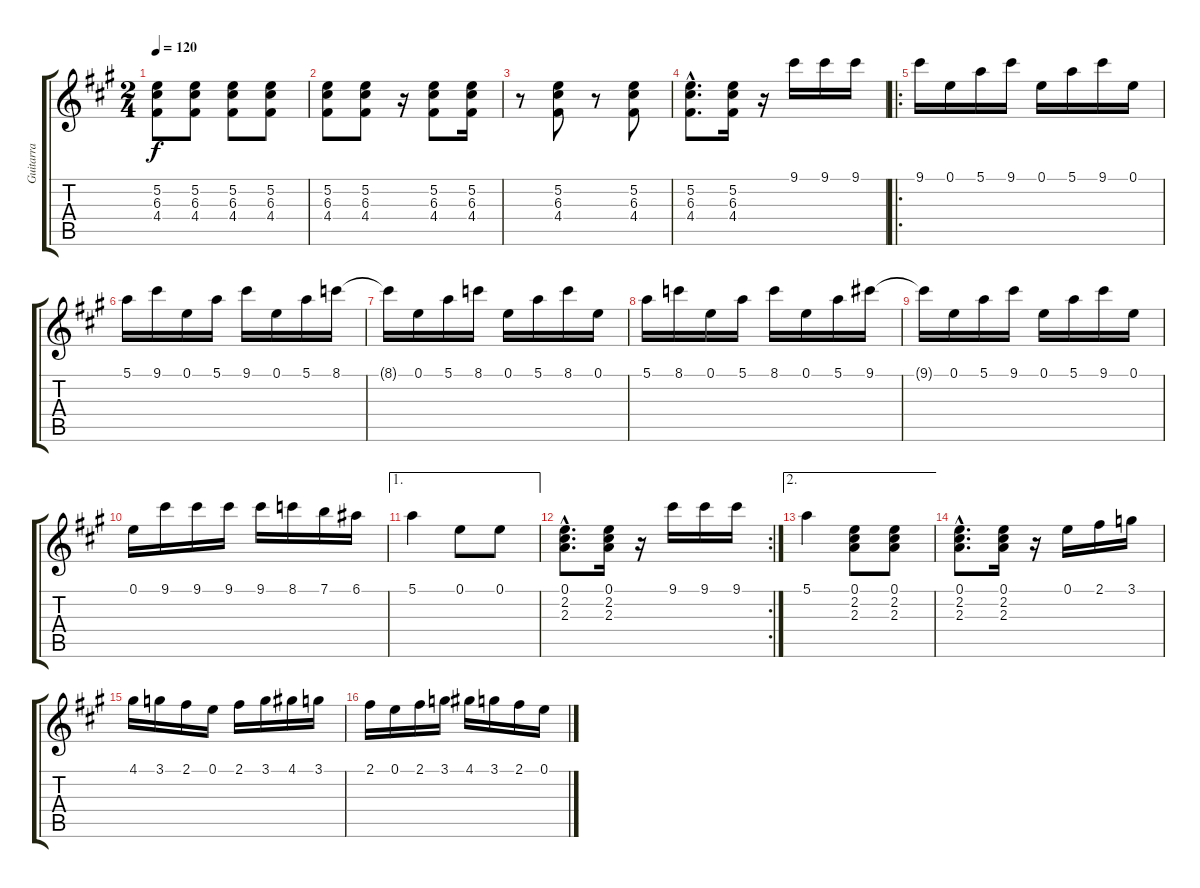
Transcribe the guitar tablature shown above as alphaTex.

\track ("Guitarra " "Guitarra ") {instrument electricguitarjazz}
\staff {score tabs}
\tuning (E4 B3 G3 D3 A2 E2) {hide}
\ts (2 4)
\tempo 120
\clef g2
\ks a
(5.2 6.3 4.4).8{dy f instrument electricguitarjazz} (5.2 6.3 4.4).8 (5.2 6.3 4.4).8 (5.2 6.3 4.4).8 |
(5.2 6.3 4.4).8 (5.2 6.3 4.4).8 r.16 (5.2 6.3 4.4).8 (5.2 6.3 4.4).16 |
r.8 (5.2 6.3 4.4).8 r.8 (5.2 6.3 4.4).8 |
(5.2{hac} 6.3{hac} 4.4{hac}).8{d} (5.2 6.3 4.4).16 r.16 9.1.16 9.1.16 9.1.16 |
\ro
9.1.16 0.1.16 5.1.16 9.1.16 0.1.16 5.1.16 9.1.16 0.1.16 |
5.1.16 9.1.16 0.1.16 5.1.16 9.1.16 0.1.16 5.1.16 8.1.16 |
8.1{t}.16 0.1.16 5.1.16 8.1.16 0.1.16 5.1.16 8.1.16 0.1.16 |
5.1.16 8.1.16 0.1.16 5.1.16 8.1.16 0.1.16 5.1.16 9.1.16 |
9.1{t}.16 0.1.16 5.1.16 9.1.16 0.1.16 5.1.16 9.1.16 0.1.16 |
0.1.16 9.1.16 9.1.16 9.1.16 9.1.16 8.1.16 7.1.16 6.1.16 |
\ae 1
5.1.4 0.1.8 0.1.8 |
\rc 2
(0.1{hac} 2.2{hac} 2.3{hac}).8{d} (0.1 2.2 2.3).16 r.16 9.1.16 9.1.16 9.1.16 |
\ae 2
5.1.4 (0.1 2.2 2.3).8 (0.1 2.2 2.3).8 |
(0.1{hac} 2.2{hac} 2.3{hac}).8{d} (0.1 2.2 2.3).16 r.16 0.1.16 2.1.16 3.1.16 |
4.1.16 3.1.16 2.1.16 0.1.16 2.1.16 3.1.16 4.1.16 3.1.16 |
2.1.16 0.1.16 2.1.16 3.1.16 4.1.16 3.1.16 2.1.16 0.1.16
